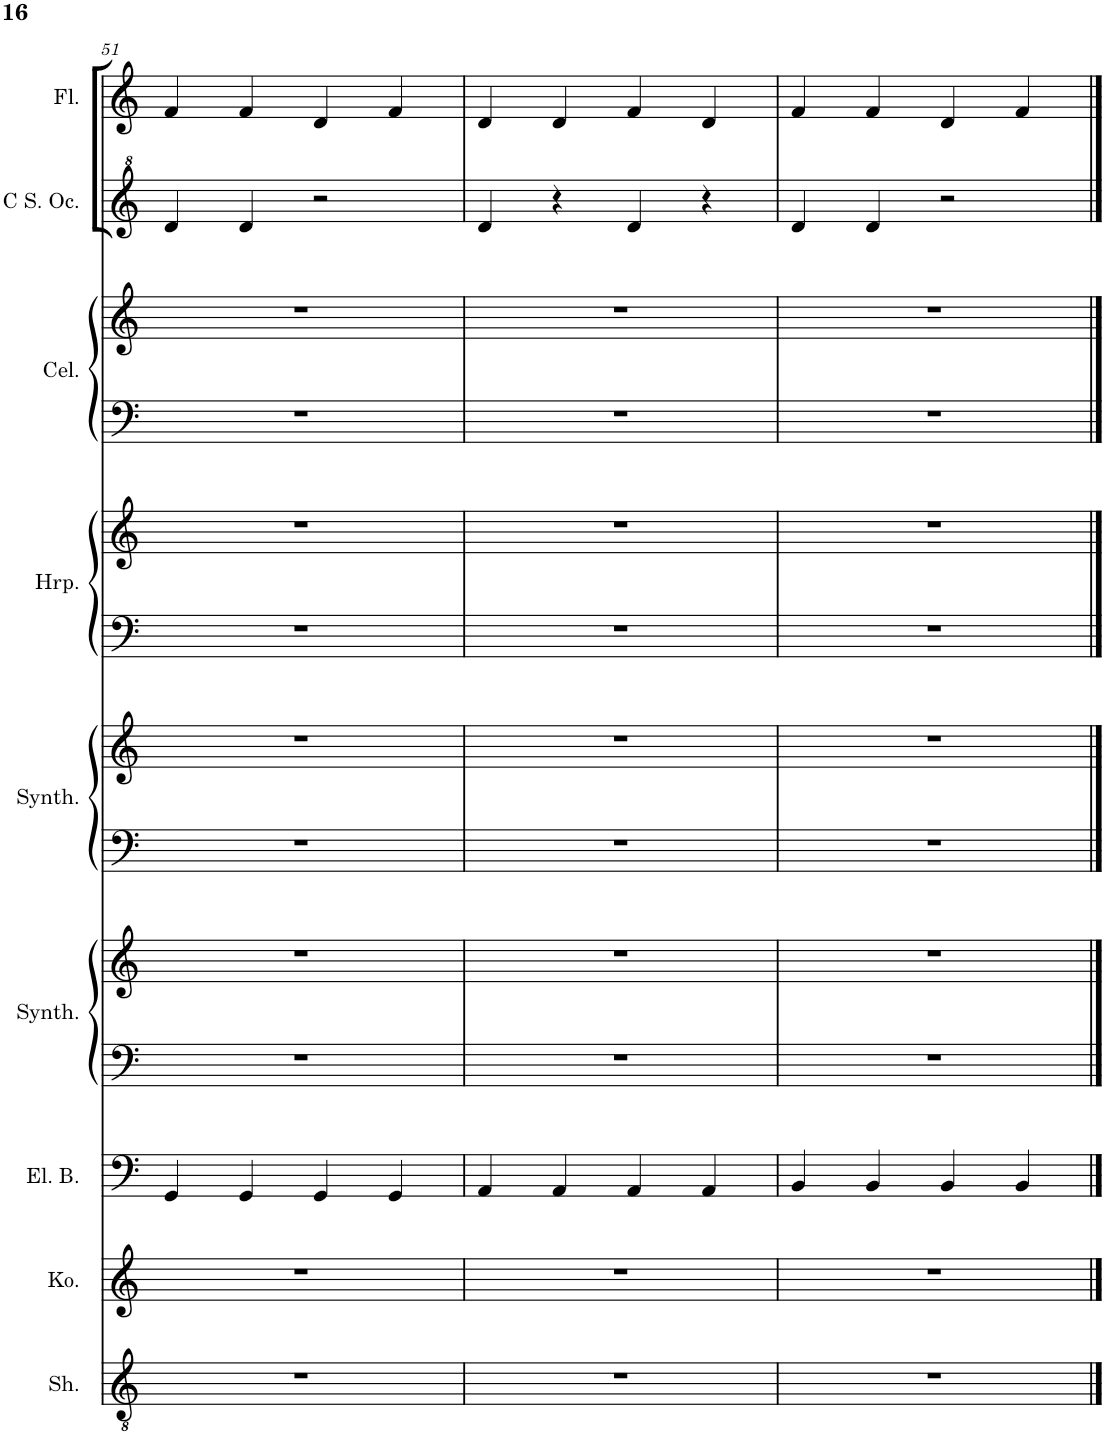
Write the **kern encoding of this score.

**kern	**kern	**kern	**kern	**kern	**kern	**kern	**kern	**kern	**kern	**kern	**kern	**kern
*part9	*part8	*part7	*part6	*part6	*part5	*part5	*part4	*part4	*part3	*part3	*part2	*part1
*staff13	*staff12	*staff11	*staff10	*staff9	*staff8	*staff7	*staff6	*staff5	*staff4	*staff3	*staff2	*staff1
*I"Shamisen	*I"Koto	*I"5-str. Electric Bass	*I"Square Synthesizer	*	*I"Crystal Synthesizer	*	*I"Harp	*	*I"Celesta	*	*I"C Soprano Ocarina	*I"Flute
*I'Sh.	*I'Ko.	*I'El. B.	*I'Synth.	*	*I'Synth.	*	*I'Hrp.	*	*I'Cel.	*	*I'C S. Oc.	*I'Fl.
!!LO:PB:g=z
*clefGv2	*clefG2	*clefF4	*clefF4	*clefG2	*clefF4	*clefG2	*clefF4	*clefG2	*clefF4	*clefG2	*clefG^2	*clefG2
*	*	*Trd7c12	*	*	*	*	*	*	*Trd-7c-12	*Trd-7c-12	*	*
*k[]	*k[]	*k[]	*k[]	*k[]	*k[]	*k[]	*k[]	*k[]	*k[]	*k[]	*k[]	*k[]
*M4/4	*M4/4	*M4/4	*M4/4	*M4/4	*M4/4	*M4/4	*M4/4	*M4/4	*M4/4	*M4/4	*M4/4	*M4/4
=51	=51	=51	=51	=51	=51	=51	=51	=51	=51	=51	=51	=51
1r	1r	4GG/	1r	1r	1r	1r	1r	1r	1r	1r	4dd/	4f/
.	.	4GG/	.	.	.	.	.	.	.	.	4dd/	4f/
.	.	4GG/	.	.	.	.	.	.	.	.	2r	4d/
.	.	4GG/	.	.	.	.	.	.	.	.	.	4f/
=52	=52	=52	=52	=52	=52	=52	=52	=52	=52	=52	=52	=52
1r	1r	4AA/	1r	1r	1r	1r	1r	1r	1r	1r	4dd/	4d/
.	.	4AA/	.	.	.	.	.	.	.	.	4r	4d/
.	.	4AA/	.	.	.	.	.	.	.	.	4dd/	4f/
.	.	4AA/	.	.	.	.	.	.	.	.	4r	4d/
=53	=53	=53	=53	=53	=53	=53	=53	=53	=53	=53	=53	=53
1r	1r	4BB/	1r	1r	1r	1r	1r	1r	1r	1r	4dd/	4f/
.	.	4BB/	.	.	.	.	.	.	.	.	4dd/	4f/
.	.	4BB/	.	.	.	.	.	.	.	.	2r	4d/
.	.	4BB/	.	.	.	.	.	.	.	.	.	4f/
==	==	==	==	==	==	==	==	==	==	==	==	==
*-	*-	*-	*-	*-	*-	*-	*-	*-	*-	*-	*-	*-
